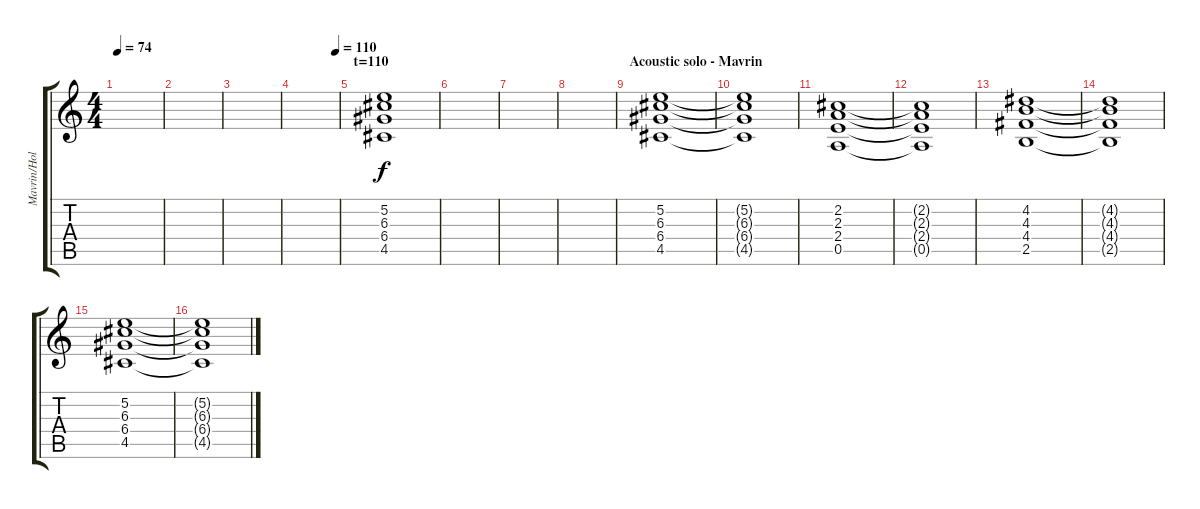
\track ("Mavrin/Holstinin" "Mavrin/Hol") {instrument distortionguitar}
\staff {score tabs}
\tuning (E4 B3 G3 D3 A2 E2) {hide}
\ts (4 4)
\tempo 74
\clef g2
\ks c
|
|
|
\tempo (110 0.9375)
|
\section ("" "t=110")
(5.2 6.3 6.4 4.5).1{instrument electricguitarclean} |
|
|
|
\section ("" "Acoustic solo - Mavrin")
(5.2 6.3 6.4 4.5).1 |
(5.2{t} 6.3{t} 6.4{t} 4.5{t}).1 |
(2.2 2.3 2.4 0.5).1 |
(2.2{t} 2.3{t} 2.4{t} 0.5{t}).1 |
(4.2 4.3 4.4 2.5).1 |
(4.2{t} 4.3{t} 4.4{t} 2.5{t}).1 |
(5.2 6.3 6.4 4.5).1 |
(5.2{t} 6.3{t} 6.4{t} 4.5{t}).1
